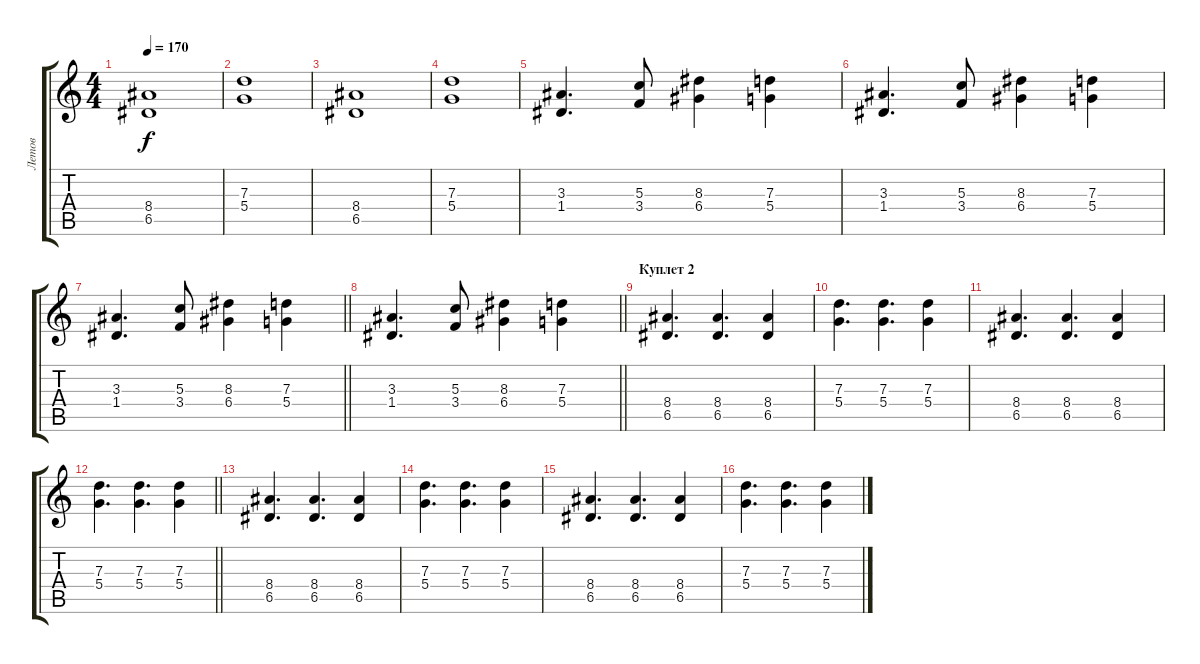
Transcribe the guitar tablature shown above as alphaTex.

\track ("Летов" "Летов") {instrument distortionguitar}
\staff {score tabs}
\tuning (E4 B3 G3 D3 A2 E2) {hide}
\ts (4 4)
\tempo 170
\clef g2
\ks c
(8.4 6.5).1{dy f} |
(7.3 5.4).1 |
(8.4 6.5).1 |
(7.3 5.4).1 |
(3.3 1.4).4{d} (5.3 3.4).8 (8.3 6.4).4 (7.3 5.4).4 |
(3.3 1.4).4{d} (5.3 3.4).8 (8.3 6.4).4 (7.3 5.4).4 |
\barLineRight lightlight
(3.3 1.4).4{d} (5.3 3.4).8 (8.3 6.4).4 (7.3 5.4).4 |
\section ("" "")
\barLineRight lightlight
(3.3 1.4).4{d} (5.3 3.4).8 (8.3 6.4).4 (7.3 5.4).4 |
\section ("" "Куплет 2")
(8.4 6.5).4{d} (8.4 6.5).4{d} (8.4 6.5).4 |
(7.3 5.4).4{d} (7.3 5.4).4{d} (7.3 5.4).4 |
(8.4 6.5).4{d} (8.4 6.5).4{d} (8.4 6.5).4 |
\barLineRight lightlight
(7.3 5.4).4{d} (7.3 5.4).4{d} (7.3 5.4).4 |
\section ("" "")
(8.4 6.5).4{d} (8.4 6.5).4{d} (8.4 6.5).4 |
(7.3 5.4).4{d} (7.3 5.4).4{d} (7.3 5.4).4 |
(8.4 6.5).4{d} (8.4 6.5).4{d} (8.4 6.5).4 |
(7.3 5.4).4{d} (7.3 5.4).4{d} (7.3 5.4).4
